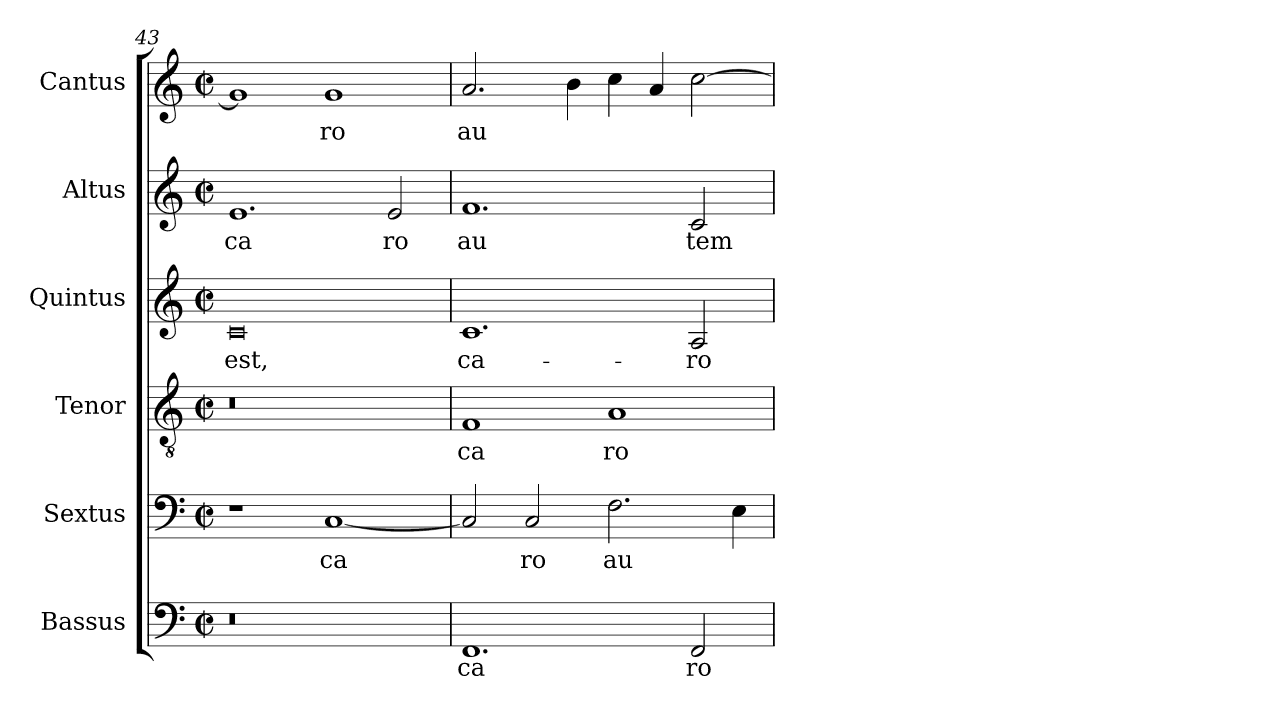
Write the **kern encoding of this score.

**kern	**text	**kern	**text	**kern	**text	**kern	**text	**kern	**text	**kern	**text
*part6	*part6	*part5	*part5	*part4	*part4	*part3	*part3	*part2	*part2	*part1	*part1
*staff6	*staff6	*staff5	*staff5	*staff4	*staff4	*staff3	*staff3	*staff2	*staff2	*staff1	*staff1
*I"Bassus	*	*I"Sextus	*	*I"Tenor	*	*I"Quintus	*	*I"Altus	*	*I"Cantus	*
*clefF4	*	*clefF4	*	*clefGv2	*	*clefG2	*	*clefG2	*	*clefG2	*
*k[]	*	*k[]	*	*k[]	*	*k[]	*	*k[]	*	*k[]	*
*C:	*	*C:	*	*C:	*	*C:	*	*C:	*	*C:	*
*M2/2	*	*M2/2	*	*M2/2	*	*M2/2	*	*M2/2	*	*M2/2	*
*met(c|)	*	*met(c|)	*	*met(c|)	*	*met(c|)	*	*met(c|)	*	*met(c|)	*
=43	=43	=43	=43	=43	=43	=43	=43	=43	=43	=43	=43
!	!	!	!	!	!	!	!LO:LY:b:cj	!	!LO:LY:b:cj	!	!LO:LY:b:cj
0r	.	1r	.	0r	.	0c	est,	1.e	ca	1g]	.
!	!	!	!LO:LY:b:cj	!	!	!	!	!	!	!	!LO:LY:b:cj
.	.	[<1C	ca-	.	.	.	.	.	.	1g	ro
!	!	!	!	!	!	!	!	!	!LO:LY:b:cj	!	!
.	.	.	.	.	.	.	.	2e/	ro	.	.
=44	=44	=44	=44	=44	=44	=44	=44	=44	=44	=44	=44
!	!LO:LY:b:cj	!	!LO:LY:b:cj	!	!LO:LY:b:cj	!	!LO:LY:b:cj	!	!LO:LY:b:cj	!	!LO:LY:b:cj
1.FF	ca	2C/]	--	1F	ca	1.c	ca-	1.f	au	2.a/	au
!	!	!	!LO:LY:b:cj	!	!	!	!	!	!	!	!
.	.	2C/	-ro	.	.	.	.	.	.	.	.
!	!	!	!	!	!	!	!	!	!	!	!LO:LY:b:cj
.	.	.	.	.	.	.	.	.	.	4b\	.
!	!	!	!LO:LY:b:cj	!	!LO:LY:b:cj	!	!	!	!	!	!LO:LY:b:cj
.	.	2.F\	au-	1A	ro	.	.	.	.	4cc\	.
!	!	!	!	!	!	!	!	!	!	!	!LO:LY:b:cj
.	.	.	.	.	.	.	.	.	.	4a/	.
!	!LO:LY:b:cj	!	!	!	!	!	!LO:LY:b:cj	!	!LO:LY:b:cj	!	!LO:LY:b:cj
2FF/	ro	.	.	.	.	2A/	-ro	2c/	tem	[>2cc\	.
!	!	!	!LO:LY:b:cj	!	!	!	!	!	!	!	!
.	.	4E\	--	.	.	.	.	.	.	.	.
=	=	=	=	=	=	=	=	=	=	=	=
*-	*-	*-	*-	*-	*-	*-	*-	*-	*-	*-	*-
